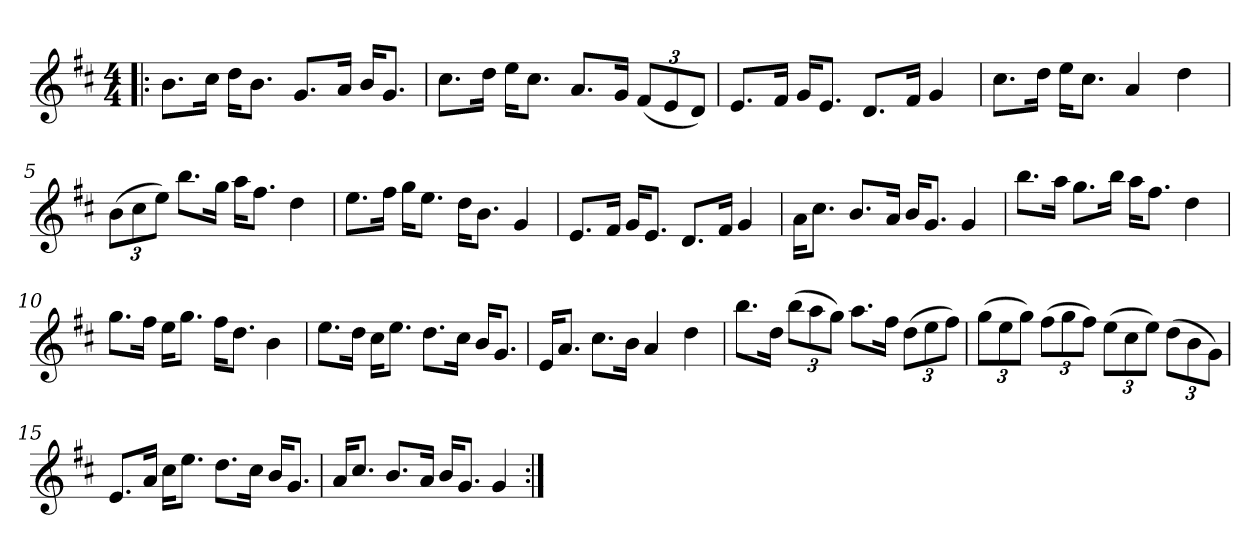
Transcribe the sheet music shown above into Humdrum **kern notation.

**kern
*part1
*staff1
*clefG2
*k[f#c#]
*D:
*M4/4
*MM64
=1!|:
8.b\L
16cc#\Jk
16dd\KL
8.b\J
8.g/L
16a/Jk
16b/KL
8.g/J
=2
8.cc#\L
16dd\Jk
16ee\KL
8.cc#\J
8.a/L
16g/Jk
*Xbrackettup
(<12f#/L
12e/
12d/J)
=3
8.e/L
16f#/Jk
16g/KL
8.e/J
8.d/L
16f#/Jk
4g/
=4
8.cc#\L
16dd\Jk
16ee\KL
8.cc#\J
4a/
4dd\
!!LO:LB:g=z
=5
(>12b\L
12cc#\
12ee\J)
8.bb\L
16gg\Jk
16aa\KL
8.ff#\J
4dd\
=6
8.ee\L
16ff#\Jk
16gg\KL
8.ee\J
16dd\KL
8.b\J
4g/
=7
8.e/L
16f#/Jk
16g/KL
8.e/J
8.d/L
16f#/Jk
4g/
=8
16a\KL
8.cc#\J
8.b/L
16a/Jk
16b/KL
8.g/J
4g/
=9
8.bb\L
16aa\Jk
8.gg\L
16bb\Jk
16aa\KL
8.ff#\J
4dd\
!!LO:LB:g=z
=10
8.gg\L
16ff#\Jk
16ee\KL
8.gg\J
16ff#\KL
8.dd\J
4b\
=11
8.ee\L
16dd\Jk
16cc#\KL
8.ee\J
8.dd\L
16cc#\Jk
16b/KL
8.g/J
=12
16e/KL
8.a/J
8.cc#\L
16b\Jk
4a/
4dd\
=13
8.bb\L
16dd\Jk
(>12bb\L
12aa\
12gg\J)
8.aa\L
16ff#\Jk
(>12dd\L
12ee\
12ff#\J)
!!LO:LB:g=z
=14
(>12gg\L
12ee\
12gg\J)
(>12ff#\L
12gg\
12ff#\J)
(>12ee\L
12cc#\
12ee\J)
(>12dd\L
12b\
12g\J)
=15
8.e/L
16a/Jk
16cc#\KL
8.ee\J
8.dd\L
16cc#\Jk
16b/KL
8.g/J
=16
16a/KL
8.cc#/J
8.b/L
16a/Jk
16b/KL
8.g/J
4g/
=:|!
*-
